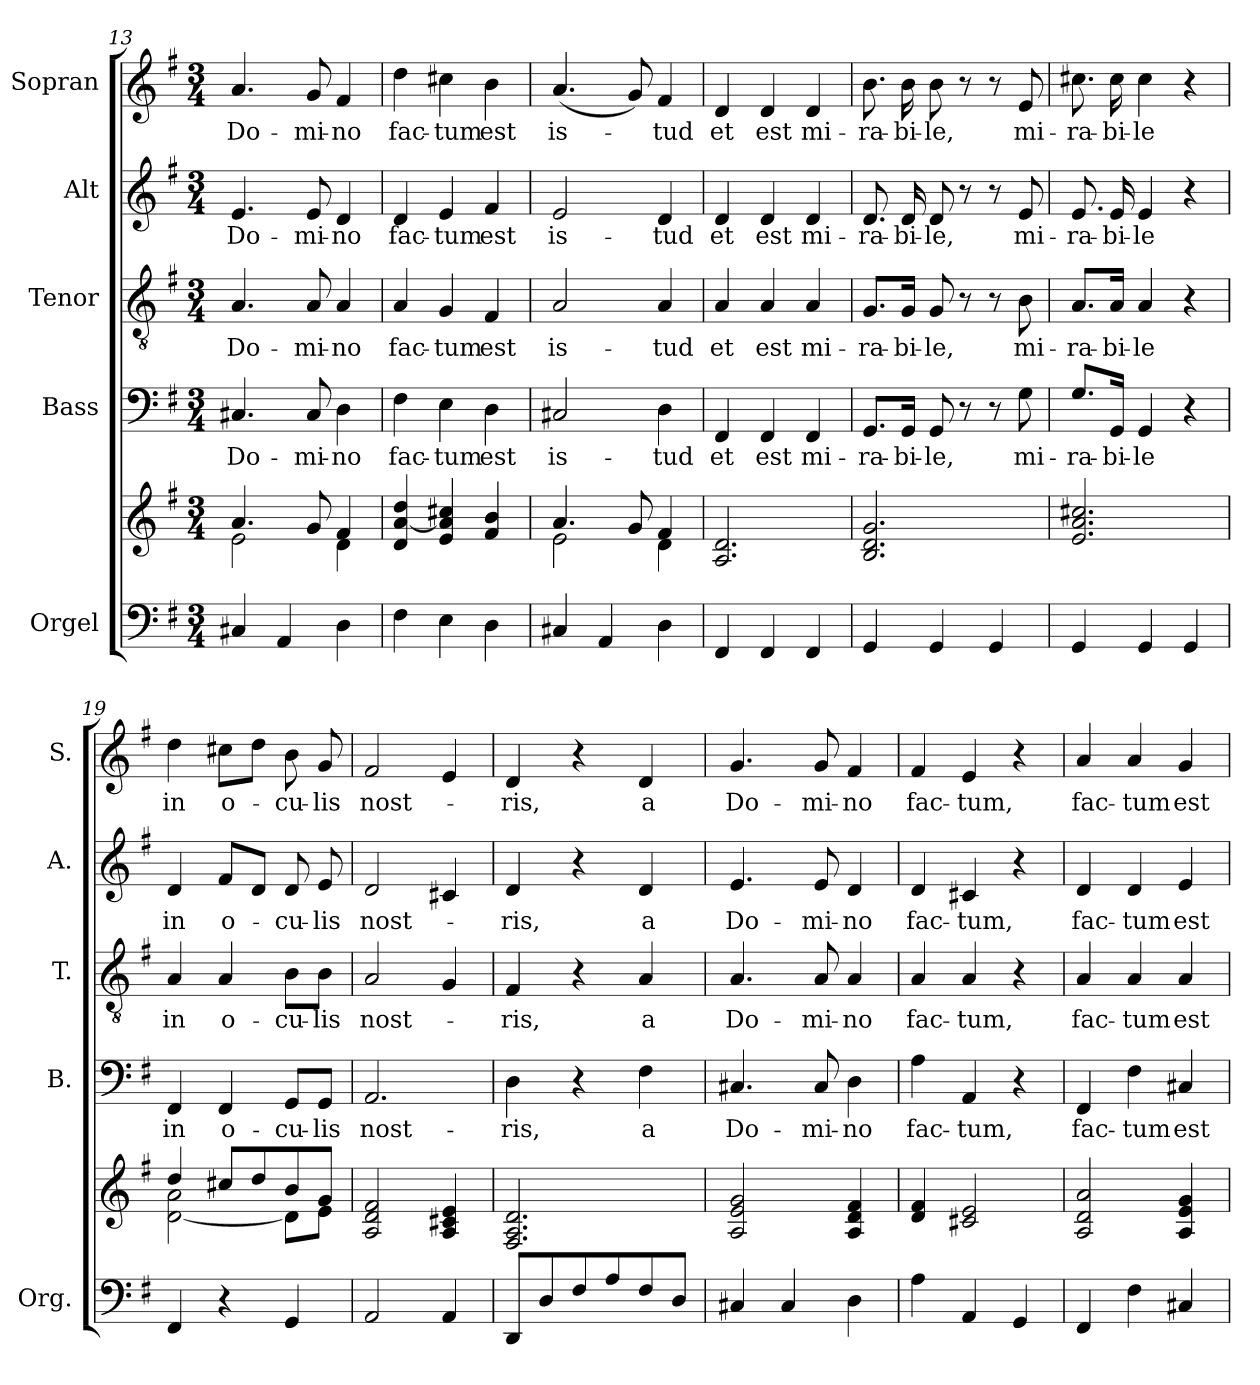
**kern	**kern	**kern	**text	**kern	**text	**kern	**text	**kern	**text
*part5	*part5	*part4	*part4	*part3	*part3	*part2	*part2	*part1	*part1
*staff6	*staff5	*staff4	*staff4	*staff3	*staff3	*staff2	*staff2	*staff1	*staff1
*I"Orgel	*	*I"Bass	*	*I"Tenor	*	*I"Alt	*	*I"Sopran	*
*I'Org.	*	*I'B.	*	*I'T.	*	*I'A.	*	*I'S.	*
*clefF4	*clefG2	*clefF4	*	*clefGv2	*	*clefG2	*	*clefG2	*
*k[f#]	*k[f#]	*k[f#]	*	*k[f#]	*	*k[f#]	*	*k[f#]	*
*G:	*G:	*G:	*	*G:	*	*G:	*	*G:	*
*M3/4	*M3/4	*M3/4	*	*M3/4	*	*M3/4	*	*M3/4	*
=13	=13	=13	=13	=13	=13	=13	=13	=13	=13
*	*^	*	*	*	*	*	*	*	*
!	!	!	!	!LO:LY:b	!	!LO:LY:b	!	!LO:LY:b	!	!LO:LY:b
4C#X/	4.a/	2e\	4.C#X/	Do-	4.A/	Do-	4.e/	Do-	4.a/	Do-
4AA/	.	.	.	.	.	.	.	.	.	.
!	!	!	!	!LO:LY:b	!	!LO:LY:b	!	!LO:LY:b	!	!LO:LY:b
.	8g/	.	8C#/	-mi-	8A/	-mi-	8e/	-mi-	8g/	-mi-
!	!	!	!	!LO:LY:b	!	!LO:LY:b	!	!LO:LY:b	!	!LO:LY:b
4D\	4f#/	4d\	4D\	-no	4A/	-no	4d/	-no	4f#/	-no
!!LO:PB:g=z
=14	=14	=14	=14	=14	=14	=14	=14	=14	=14	=14
!	!	!	!	!LO:LY:b	!	!LO:LY:b	!	!LO:LY:b	!	!LO:LY:b
*	*v	*v	*	*	*	*	*	*	*	*
4F#\	4d/ [4a/ 4dd/	4F#\	fac-	4A/	fac-	4d/	fac-	4dd\	fac-
!	!	!	!LO:LY:b	!	!LO:LY:b	!	!LO:LY:b	!	!LO:LY:b
4E\	4e/ 4a/] 4cc#X/	4E\	-tum	4G/	-tum	4e/	-tum	4cc#X\	-tum
!	!	!	!LO:LY:b	!	!LO:LY:b	!	!LO:LY:b	!	!LO:LY:b
4D\	4f#/ 4b/	4D\	est	4F#/	est	4f#/	est	4b\	est
=15	=15	=15	=15	=15	=15	=15	=15	=15	=15
*	*^	*	*	*	*	*	*	*	*
!	!	!	!	!LO:LY:b	!	!LO:LY:b	!	!LO:LY:b	!	!LO:LY:b
4C#X/	4.a/	2e\	2C#X/	is-	2A/	is-	2e/	is-	(<4.a/	is-
4AA/	.	.	.	.	.	.	.	.	.	.
.	8g/	.	.	.	.	.	.	.	8g/)	.
!	!	!	!	!LO:LY:b	!	!LO:LY:b	!	!LO:LY:b	!	!LO:LY:b
4D\	4f#/	4d\	4D\	-tud	4A/	-tud	4d/	-tud	4f#/	-tud
=16	=16	=16	=16	=16	=16	=16	=16	=16	=16	=16
!	!	!	!	!LO:LY:b	!	!LO:LY:b	!	!LO:LY:b	!	!LO:LY:b
*	*v	*v	*	*	*	*	*	*	*	*
4FF#/	2.A/ 2.d/	4FF#/	et	4A/	et	4d/	et	4d/	et
!	!	!	!LO:LY:b	!	!LO:LY:b	!	!LO:LY:b	!	!LO:LY:b
4FF#/	.	4FF#/	est	4A/	est	4d/	est	4d/	est
!	!	!	!LO:LY:b	!	!LO:LY:b	!	!LO:LY:b	!	!LO:LY:b
4FF#/	.	4FF#/	mi-	4A/	mi-	4d/	mi-	4d/	mi-
=17	=17	=17	=17	=17	=17	=17	=17	=17	=17
!	!	!	!LO:LY:b	!	!LO:LY:b	!	!LO:LY:b	!	!LO:LY:b
4GG/	2.B/ 2.d/ 2.g/	8.GG/L	-ra-	8.G/L	-ra-	8.d/	-ra-	8.b\	-ra-
!	!	!	!LO:LY:b	!	!LO:LY:b	!	!LO:LY:b	!	!LO:LY:b
.	.	16GG/Jk	-bi-	16G/Jk	-bi-	16d/	-bi-	16b\	-bi-
!	!	!	!LO:LY:b	!	!LO:LY:b	!	!LO:LY:b	!	!LO:LY:b
4GG/	.	8GG/	-le,	8G/	-le,	8d/	-le,	8b\	-le,
.	.	8r	.	8r	.	8r	.	8r	.
4GG/	.	8r	.	8r	.	8r	.	8r	.
!	!	!	!LO:LY:b	!	!LO:LY:b	!	!LO:LY:b	!	!LO:LY:b
.	.	8G\	mi-	8B\	mi-	8e/	mi-	8e/	mi-
=18	=18	=18	=18	=18	=18	=18	=18	=18	=18
!	!	!	!LO:LY:b	!	!LO:LY:b	!	!LO:LY:b	!	!LO:LY:b
4GG/	2.e/ 2.a/ 2.cc#X/	8.G/L	-ra-	8.A/L	-ra-	8.e/	-ra-	8.cc#X\	-ra-
!	!	!	!LO:LY:b	!	!LO:LY:b	!	!LO:LY:b	!	!LO:LY:b
.	.	16GG/Jk	-bi-	16A/Jk	-bi-	16e/	-bi-	16cc#\	-bi-
!	!	!	!LO:LY:b	!	!LO:LY:b	!	!LO:LY:b	!	!LO:LY:b
4GG/	.	4GG/	-le	4A/	-le	4e/	-le	4cc#\	-le
4GG/	.	4r	.	4r	.	4r	.	4r	.
=19	=19	=19	=19	=19	=19	=19	=19	=19	=19
*	*^	*	*	*	*	*	*	*	*
!	!	!	!	!LO:LY:b	!	!LO:LY:b	!	!LO:LY:b	!	!LO:LY:b
4FF#/	4dd/	[<2d\ 2a\	4FF#/	in	4A/	in	4d/	in	4dd\	in
!	!	!	!	!LO:LY:b	!	!LO:LY:b	!	!LO:LY:b	!	!LO:LY:b
4r	8cc#X/L	.	4FF#/	o-	4A/	o-	8f#/L	o-	8cc#X\L	o-
.	8dd/	.	.	.	.	.	8d/J	.	8dd\J	.
!	!	!	!	!LO:LY:b	!	!LO:LY:b	!	!LO:LY:b	!	!LO:LY:b
4GG/	8b/	8d\L]	8GG/L	-cu-	8B\L	-cu-	8d/	-cu-	8b\	-cu-
!	!	!	!	!LO:LY:b	!	!LO:LY:b	!	!LO:LY:b	!	!LO:LY:b
.	8g/J	8e\J	8GG/J	-lis	8B\J	-lis	8e/	-lis	8g/	-lis
!!LO:LB:g=z
=20	=20	=20	=20	=20	=20	=20	=20	=20	=20	=20
!	!	!	!	!LO:LY:b	!	!LO:LY:b	!	!LO:LY:b	!	!LO:LY:b
*	*v	*v	*	*	*	*	*	*	*	*
2AA/	2A/ 2d/ 2f#/	2.AA/	nost-	2A/	nost-	2d/	nost-	2f#/	nost-
4AA/	4A/ 4c#X/ 4e/	.	.	4G/	.	4c#X/	.	4e/	.
=21	=21	=21	=21	=21	=21	=21	=21	=21	=21
!	!	!	!LO:LY:b	!	!LO:LY:b	!	!LO:LY:b	!	!LO:LY:b
8DD/L	2.F#/ 2.A/ 2.d/	4D\	-ris,	4F#/	-ris,	4d/	-ris,	4d/	-ris,
8D/	.	.	.	.	.	.	.	.	.
8F#/	.	4r	.	4r	.	4r	.	4r	.
8A/	.	.	.	.	.	.	.	.	.
!	!	!	!LO:LY:b	!	!LO:LY:b	!	!LO:LY:b	!	!LO:LY:b
8F#/	.	4F#\	a	4A/	a	4d/	a	4d/	a
8D/J	.	.	.	.	.	.	.	.	.
=22	=22	=22	=22	=22	=22	=22	=22	=22	=22
!	!	!	!LO:LY:b	!	!LO:LY:b	!	!LO:LY:b	!	!LO:LY:b
4C#X/	2A/ 2e/ 2g/	4.C#X/	Do-	4.A/	Do-	4.e/	Do-	4.g/	Do-
4C#/	.	.	.	.	.	.	.	.	.
!	!	!	!LO:LY:b	!	!LO:LY:b	!	!LO:LY:b	!	!LO:LY:b
.	.	8C#/	-mi-	8A/	-mi-	8e/	-mi-	8g/	-mi-
!	!	!	!LO:LY:b	!	!LO:LY:b	!	!LO:LY:b	!	!LO:LY:b
4D\	4A/ 4d/ 4f#/	4D\	-no	4A/	-no	4d/	-no	4f#/	-no
=23	=23	=23	=23	=23	=23	=23	=23	=23	=23
!	!	!	!LO:LY:b	!	!LO:LY:b	!	!LO:LY:b	!	!LO:LY:b
4A\	4d/ 4f#/	4A\	fac-	4A/	fac-	4d/	fac-	4f#/	fac-
!	!	!	!LO:LY:b	!	!LO:LY:b	!	!LO:LY:b	!	!LO:LY:b
4AA/	2c#X/ 2e/	4AA/	-tum,	4A/	-tum,	4c#X/	-tum,	4e/	-tum,
4GG/	.	4r	.	4r	.	4r	.	4r	.
=24	=24	=24	=24	=24	=24	=24	=24	=24	=24
!	!	!	!LO:LY:b	!	!LO:LY:b	!	!LO:LY:b	!	!LO:LY:b
4FF#/	2A/ 2d/ 2a/	4FF#/	fac-	4A/	fac-	4d/	fac-	4a/	fac-
!	!	!	!LO:LY:b	!	!LO:LY:b	!	!LO:LY:b	!	!LO:LY:b
4F#\	.	4F#\	-tum	4A/	-tum	4d/	-tum	4a/	-tum
!	!	!	!LO:LY:b	!	!LO:LY:b	!	!LO:LY:b	!	!LO:LY:b
4C#X/	4A/ 4e/ 4g/	4C#X/	est	4A/	est	4e/	est	4g/	est
=	=	=	=	=	=	=	=	=	=
*-	*-	*-	*-	*-	*-	*-	*-	*-	*-
